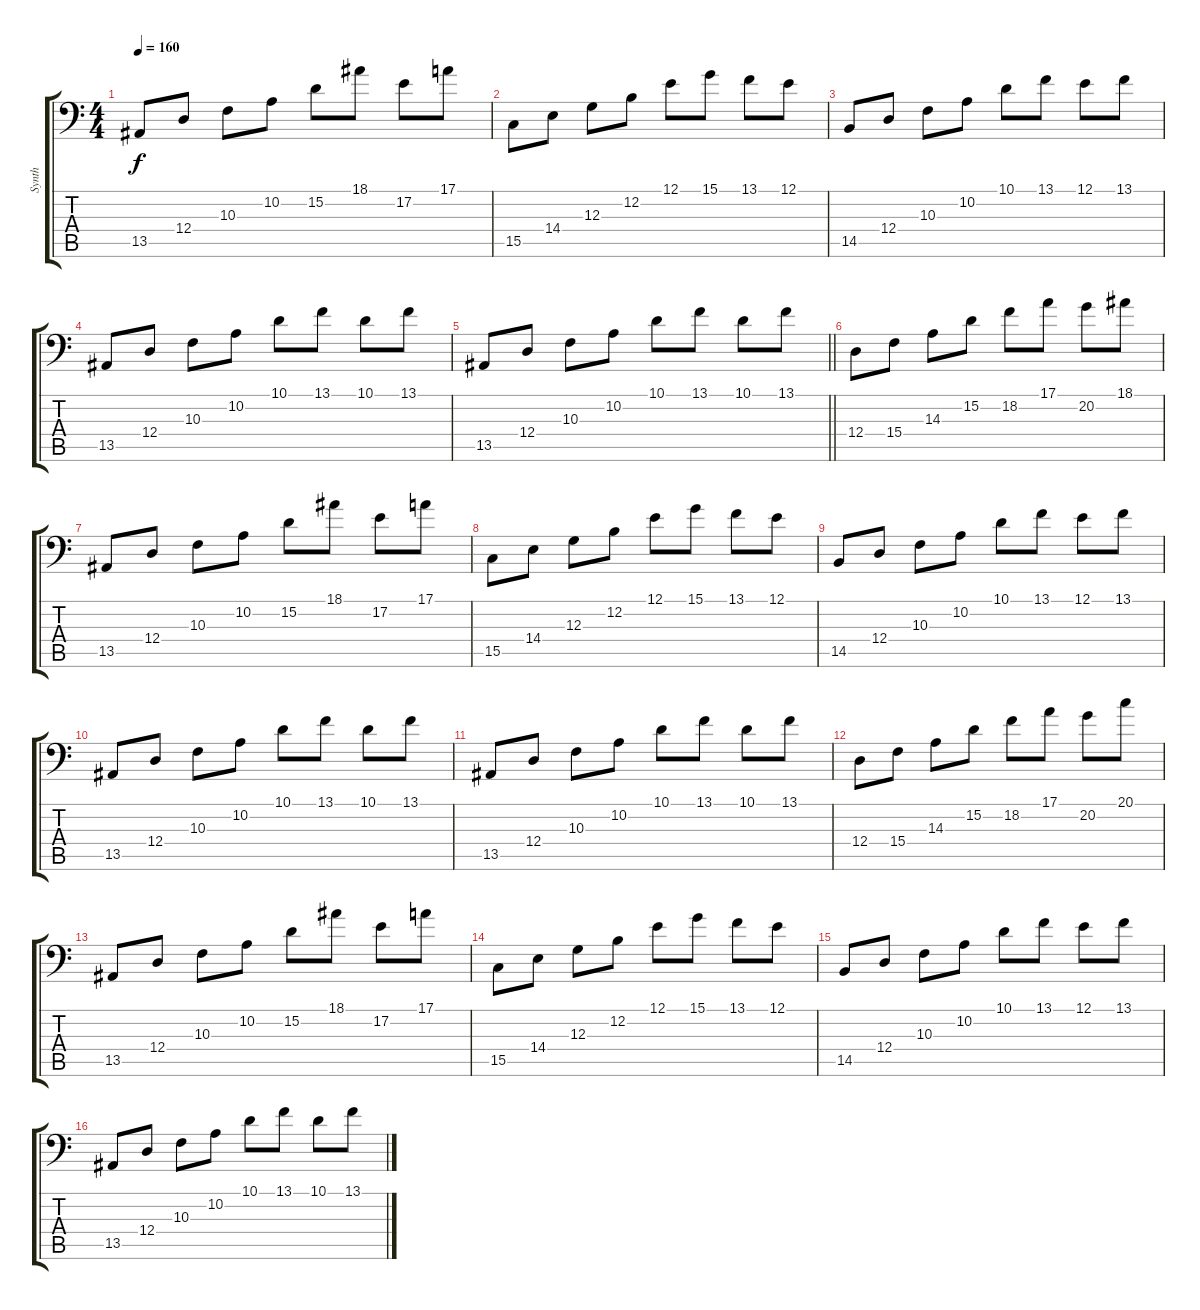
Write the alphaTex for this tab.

\track ("Synth" "Synth") {instrument lead8bassandlead}
\staff {score tabs}
\tuning (E3 B2 G2 D2 A1 E1) {hide}
\ts (4 4)
\tempo 160
\clef f4
\ks c
13.5.8{dy f} 12.4.8 10.3.8 10.2.8 15.2.8 18.1.8 17.2.8 17.1.8 |
15.5.8 14.4.8 12.3.8 12.2.8 12.1.8 15.1.8 13.1.8 12.1.8 |
14.5.8 12.4.8 10.3.8 10.2.8 10.1.8 13.1.8 12.1.8 13.1.8 |
13.5.8 12.4.8 10.3.8 10.2.8 10.1.8 13.1.8 10.1.8 13.1.8 |
\barLineRight lightlight
13.5.8 12.4.8 10.3.8 10.2.8 10.1.8 13.1.8 10.1.8 13.1.8 |
\section ("" "")
12.4.8 15.4.8 14.3.8 15.2.8 18.2.8 17.1.8 20.2.8 18.1.8 |
13.5.8 12.4.8 10.3.8 10.2.8 15.2.8 18.1.8 17.2.8 17.1.8 |
15.5.8 14.4.8 12.3.8 12.2.8 12.1.8 15.1.8 13.1.8 12.1.8 |
14.5.8 12.4.8 10.3.8 10.2.8 10.1.8 13.1.8 12.1.8 13.1.8 |
13.5.8 12.4.8 10.3.8 10.2.8 10.1.8 13.1.8 10.1.8 13.1.8 |
13.5.8 12.4.8 10.3.8 10.2.8 10.1.8 13.1.8 10.1.8 13.1.8 |
12.4.8 15.4.8 14.3.8 15.2.8 18.2.8 17.1.8 20.2.8 20.1.8 |
13.5.8 12.4.8 10.3.8 10.2.8 15.2.8 18.1.8 17.2.8 17.1.8 |
15.5.8 14.4.8 12.3.8 12.2.8 12.1.8 15.1.8 13.1.8 12.1.8 |
14.5.8 12.4.8 10.3.8 10.2.8 10.1.8 13.1.8 12.1.8 13.1.8 |
13.5.8 12.4.8 10.3.8 10.2.8 10.1.8 13.1.8 10.1.8 13.1.8
